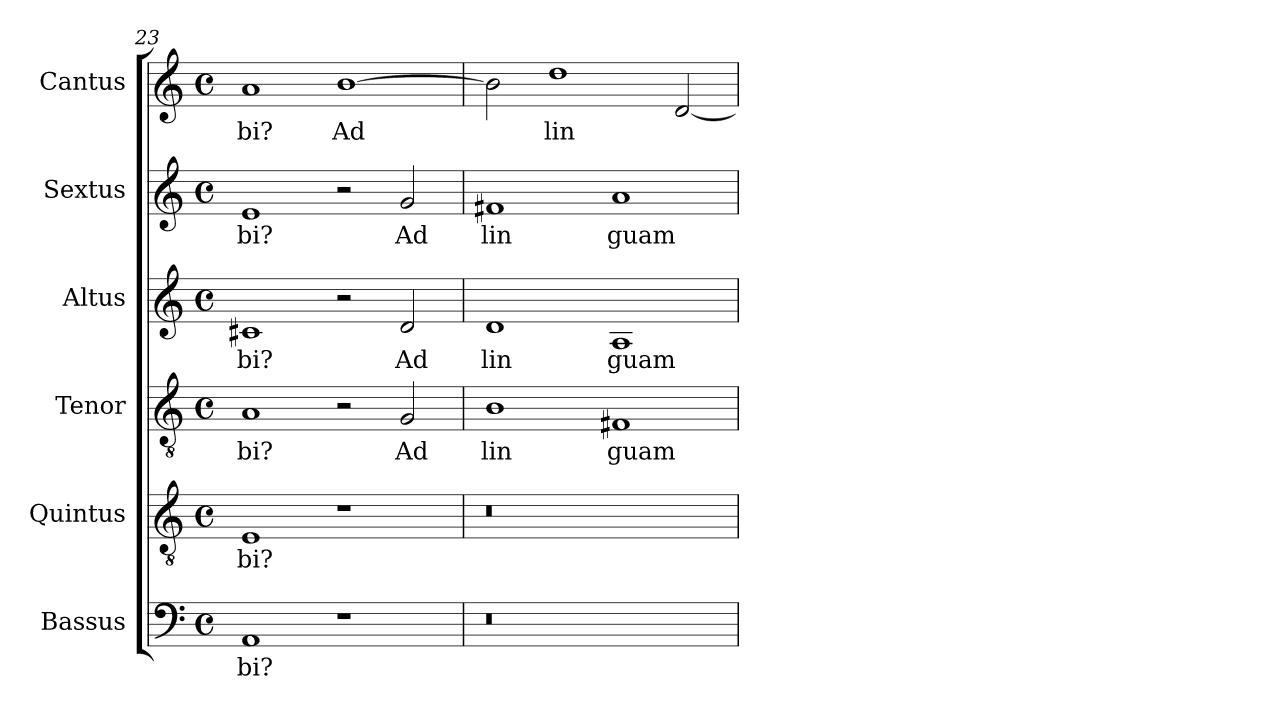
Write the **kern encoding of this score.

**kern	**text	**kern	**text	**kern	**text	**kern	**text	**kern	**text	**kern	**text
*part6	*part6	*part5	*part5	*part4	*part4	*part3	*part3	*part2	*part2	*part1	*part1
*staff6	*staff6	*staff5	*staff5	*staff4	*staff4	*staff3	*staff3	*staff2	*staff2	*staff1	*staff1
*I"Bassus	*	*I"Quintus	*	*I"Tenor	*	*I"Altus	*	*I"Sextus	*	*I"Cantus	*
*clefF4	*	*clefGv2	*	*clefGv2	*	*clefG2	*	*clefG2	*	*clefG2	*
*M4/4	*	*M4/4	*	*M4/4	*	*M4/4	*	*M4/4	*	*M4/4	*
*met(c)	*	*met(c)	*	*met(c)	*	*met(c)	*	*met(c)	*	*met(c)	*
=23	=23	=23	=23	=23	=23	=23	=23	=23	=23	=23	=23
!	!LO:LY:b:cj	!	!LO:LY:b:cj	!	!LO:LY:b:cj	!	!LO:LY:b:cj	!	!LO:LY:b:cj	!	!LO:LY:b:cj
1AA	bi?	1E	bi?	1A	bi?	1c#X	bi?	1e	bi?	1a	bi?
!	!	!	!	!	!	!	!	!	!	!	!LO:LY:b:cj
1r	.	1r	.	2r	.	2r	.	2r	.	[>1b	Ad
!	!	!	!	!	!LO:LY:b:cj	!	!LO:LY:b:cj	!	!LO:LY:b:cj	!	!
.	.	.	.	2G/	Ad	2d/	Ad	2g/	Ad	.	.
=24	=24	=24	=24	=24	=24	=24	=24	=24	=24	=24	=24
!	!	!	!	!	!LO:LY:b:cj	!	!LO:LY:b:cj	!	!LO:LY:b:cj	!	!
0r	.	0r	.	1B	lin	1d	lin	1f#X	lin	2b\]	.
!	!	!	!	!	!	!	!	!	!	!	!LO:LY:b:cj
.	.	.	.	.	.	.	.	.	.	1dd	lin
!	!	!	!	!	!LO:LY:b:cj	!	!LO:LY:b:cj	!	!LO:LY:b:cj	!	!
.	.	.	.	1F#X	guam	1A	guam	1a	guam	.	.
.	.	.	.	.	.	.	.	.	.	[>2d/	.
=	=	=	=	=	=	=	=	=	=	=	=
*-	*-	*-	*-	*-	*-	*-	*-	*-	*-	*-	*-
